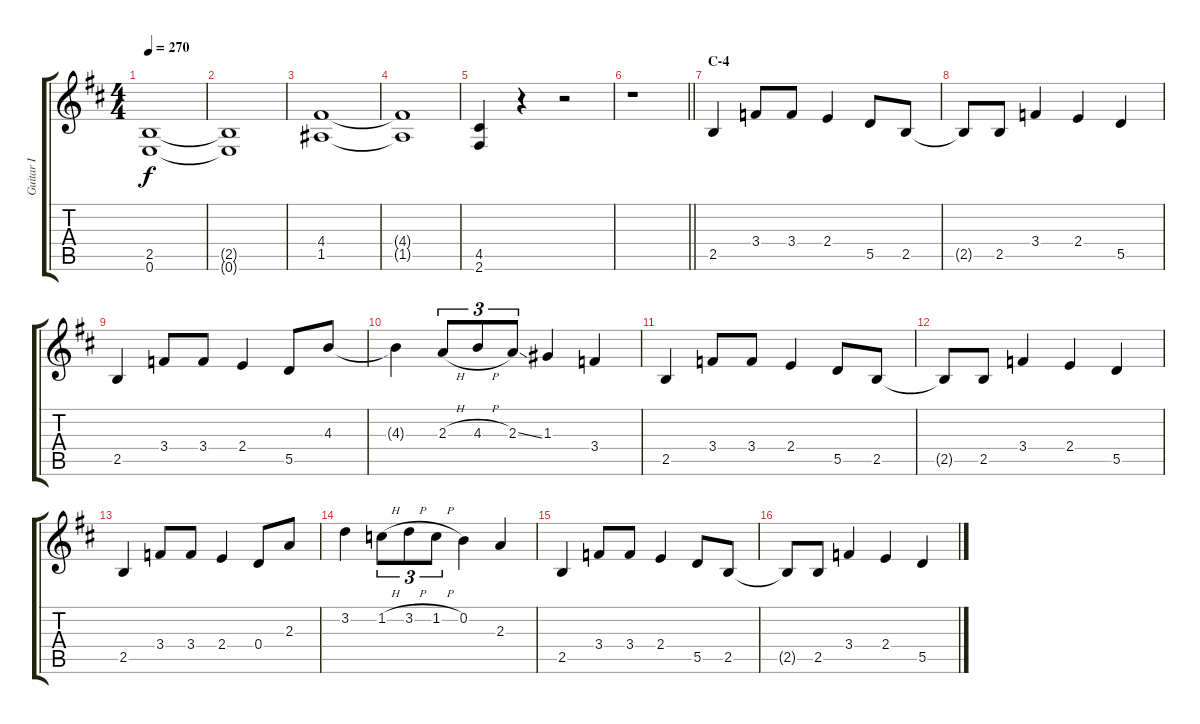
\track ("Guitar I" "Guitar I") {instrument overdrivenguitar}
\staff {score tabs}
\tuning (E4 B3 G3 D3 A2 E2) {hide}
\ts (4 4)
\tempo 270
\clef g2
\ks d
(2.5 0.6).1{dy f} |
(2.5{t} 0.6{t}).1 |
(4.4 1.5).1 |
(4.4{t} 1.5{t}).1 |
(4.5 2.6).4 r.4 r.2 |
\barLineRight lightlight
r.1 |
\section ("" "C-4")
2.5.4 3.4.8 3.4.8 2.4.4 5.5.8 2.5.8 |
2.5{t}.8 2.5.8 3.4.4 2.4.4 5.5.4 |
2.5.4 3.4.8 3.4.8 2.4.4 5.5.8 4.3.8 |
4.3{t}.4 2.3{h}.8{tu (3 2)} 4.3{h}.8{tu (3 2)} 2.3{ss}.8{tu (3 2)} 1.3.4 3.4.4 |
2.5.4 3.4.8 3.4.8 2.4.4 5.5.8 2.5.8 |
2.5{t}.8 2.5.8 3.4.4 2.4.4 5.5.4 |
2.5.4 3.4.8 3.4.8 2.4.4 0.4.8 2.3.8 |
3.2.4 1.2{h}.8{tu (3 2)} 3.2{h}.8{tu (3 2)} 1.2{h}.8{tu (3 2)} 0.2.4 2.3.4 |
2.5.4 3.4.8 3.4.8 2.4.4 5.5.8 2.5.8 |
2.5{t}.8 2.5.8 3.4.4 2.4.4 5.5.4
